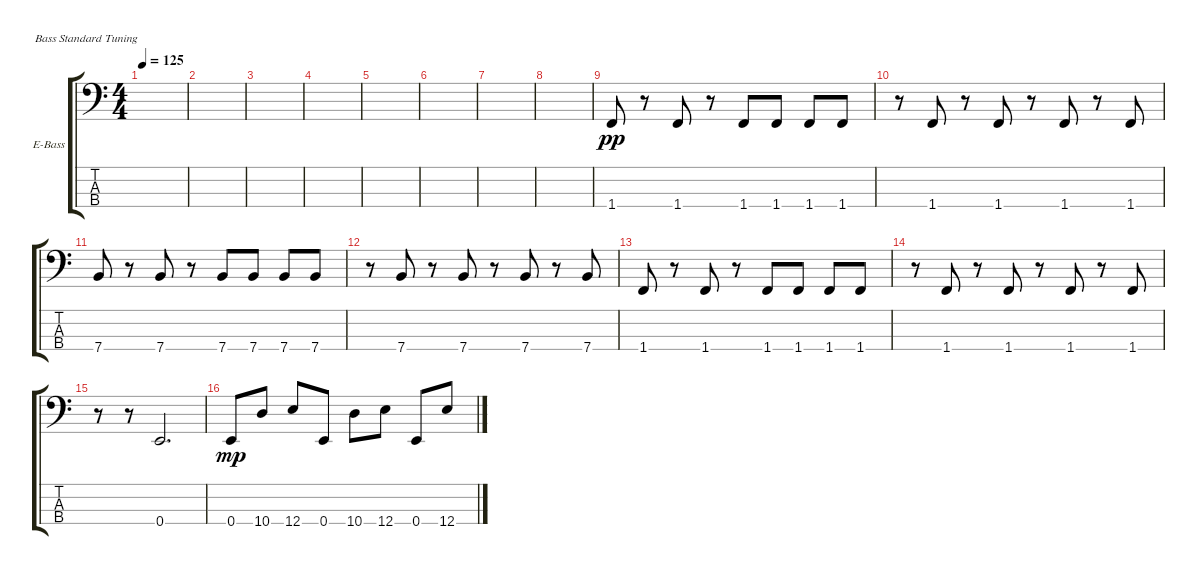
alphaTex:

\defaultSystemsLayout 4
\bracketExtendMode groupsimilarinstruments
\firstSystemTrackNameOrientation horizontal
\otherSystemsTrackNameOrientation horizontal
\track ("Bass" "E-Bass") {instrument electricbassfinger}
\staff {score tabs}
\tuning (G2 D2 A1 E1)
\ts (4 4)
\tempo 125
\clef f4
\ks c
|
|
|
|
|
|
|
|
1.4.8{dy pp} r.8 1.4.8 r.8 1.4.8 1.4.8 1.4.8 1.4.8 |
r.8 1.4.8 r.8 1.4.8 r.8 1.4.8 r.8 1.4.8 |
7.4.8 r.8 7.4.8 r.8 7.4.8 7.4.8 7.4.8 7.4.8 |
r.8 7.4.8 r.8 7.4.8 r.8 7.4.8 r.8 7.4.8 |
1.4.8 r.8 1.4.8 r.8 1.4.8 1.4.8 1.4.8 1.4.8 |
r.8 1.4.8 r.8 1.4.8 r.8 1.4.8 r.8 1.4.8 |
r.8 r.8 0.4.2{d} |
0.4.8{dy mp} 10.4.8 12.4.8 0.4.8 10.4.8 12.4.8 0.4.8 12.4.8
